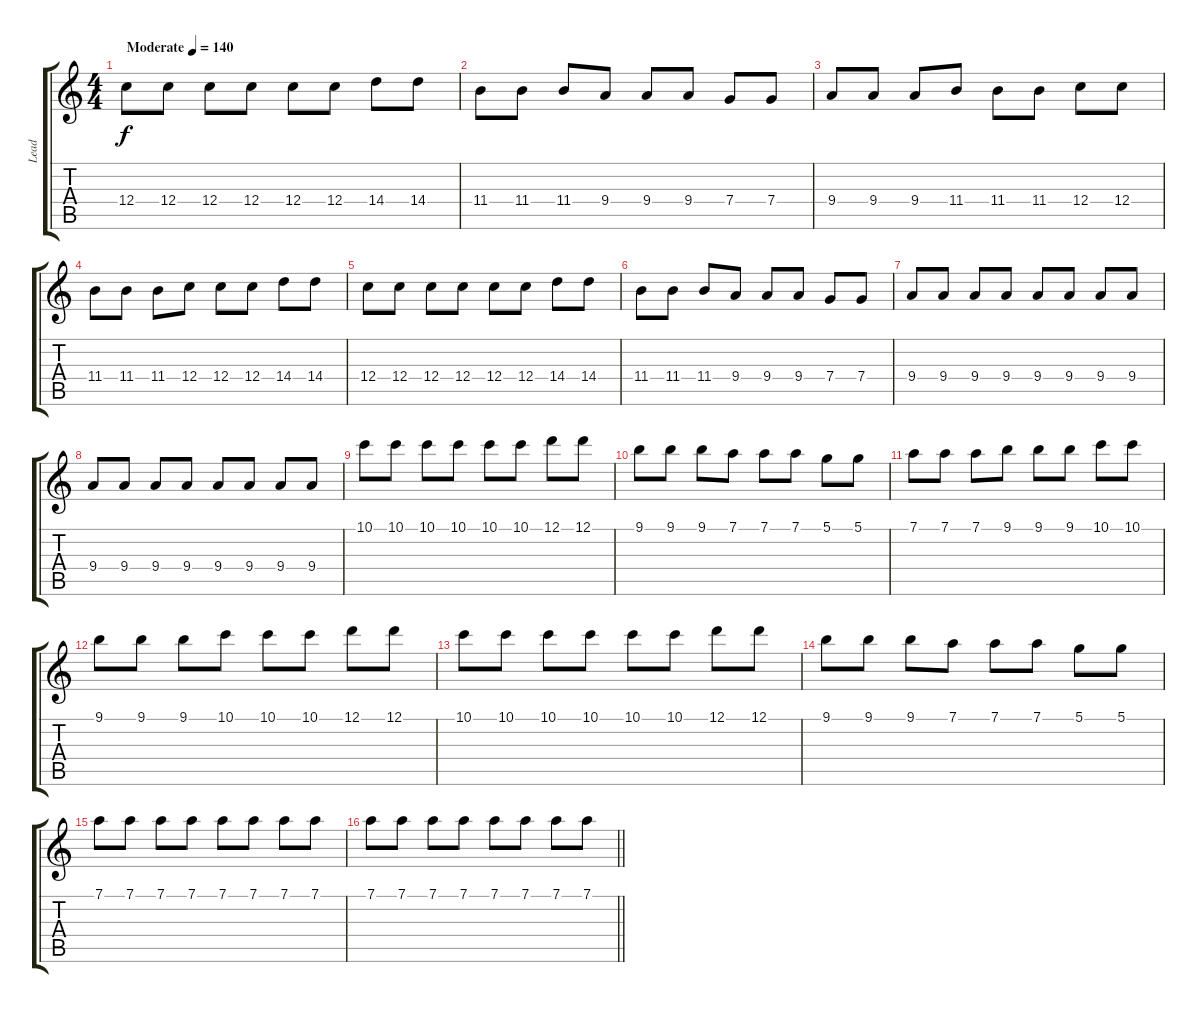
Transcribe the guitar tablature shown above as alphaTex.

\track ("Lead" "Lead") {instrument distortionguitar}
\staff {score tabs}
\tuning (D4 A3 F3 C3 G2 D2) {hide}
\ts (4 4)
\section ("" "")
\tempo (140 "Moderate")
\clef g2
\ks c
12.4.8{dy f instrument distortionguitar} 12.4.8 12.4.8 12.4.8 12.4.8 12.4.8 14.4.8 14.4.8 |
11.4.8 11.4.8 11.4.8 9.4.8 9.4.8 9.4.8 7.4.8 7.4.8 |
9.4.8 9.4.8 9.4.8 11.4.8 11.4.8 11.4.8 12.4.8 12.4.8 |
11.4.8 11.4.8 11.4.8 12.4.8 12.4.8 12.4.8 14.4.8 14.4.8 |
12.4.8 12.4.8 12.4.8 12.4.8 12.4.8 12.4.8 14.4.8 14.4.8 |
11.4.8 11.4.8 11.4.8 9.4.8 9.4.8 9.4.8 7.4.8 7.4.8 |
9.4.8 9.4.8 9.4.8 9.4.8 9.4.8 9.4.8 9.4.8 9.4.8 |
9.4.8 9.4.8 9.4.8 9.4.8 9.4.8 9.4.8 9.4.8 9.4.8 |
10.1.8 10.1.8 10.1.8 10.1.8 10.1.8 10.1.8 12.1.8 12.1.8 |
9.1.8 9.1.8 9.1.8 7.1.8 7.1.8 7.1.8 5.1.8 5.1.8 |
7.1.8 7.1.8 7.1.8 9.1.8 9.1.8 9.1.8 10.1.8 10.1.8 |
9.1.8 9.1.8 9.1.8 10.1.8 10.1.8 10.1.8 12.1.8 12.1.8 |
10.1.8 10.1.8 10.1.8 10.1.8 10.1.8 10.1.8 12.1.8 12.1.8 |
9.1.8 9.1.8 9.1.8 7.1.8 7.1.8 7.1.8 5.1.8 5.1.8 |
7.1.8 7.1.8 7.1.8 7.1.8 7.1.8 7.1.8 7.1.8 7.1.8 |
\barLineRight lightlight
7.1.8 7.1.8 7.1.8 7.1.8 7.1.8 7.1.8 7.1.8 7.1.8
